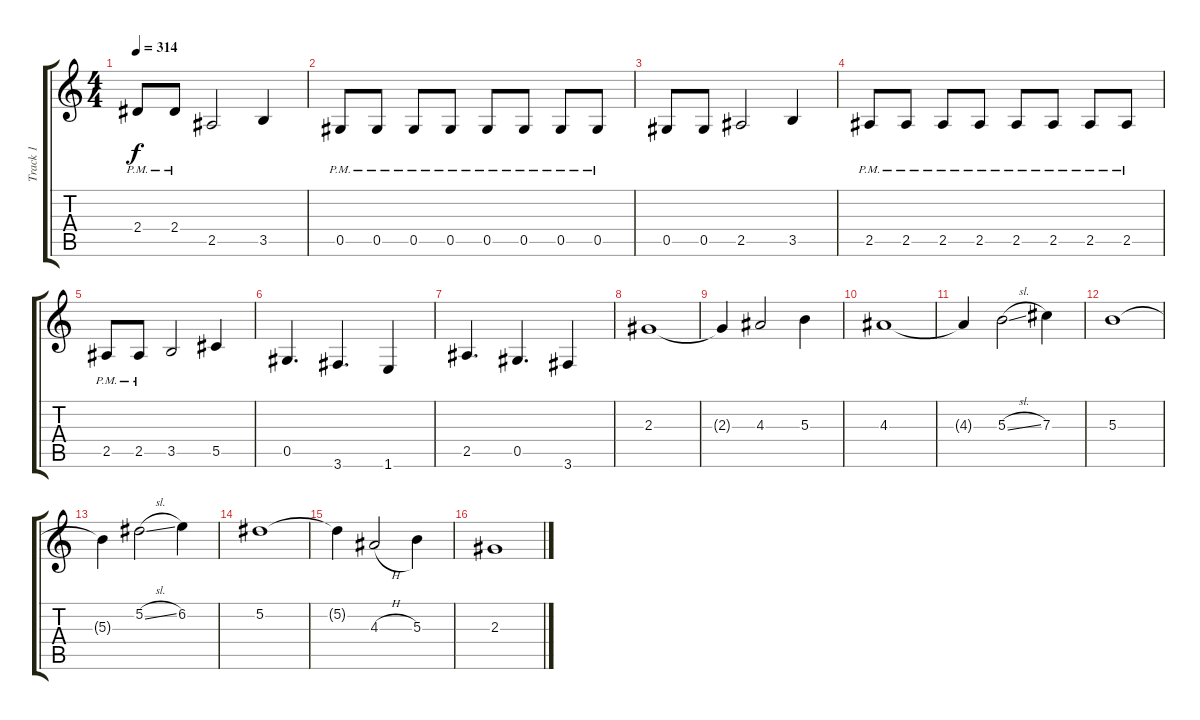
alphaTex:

\track ("Track 1" "Track 1") {instrument electricguitarclean}
\staff {score tabs}
\tuning (Eb4 Bb3 Gb3 Db3 Ab2 Eb2) {hide}
\ts (4 4)
\tempo 314
\clef g2
\ks c
2.4{pm}.8{dy f} 2.4{pm}.8 2.5.2 3.5.4 |
0.5{pm}.8 0.5{pm}.8 0.5{pm}.8 0.5{pm}.8 0.5{pm}.8 0.5{pm}.8 0.5{pm}.8 0.5{pm}.8 |
0.5.8 0.5.8 2.5.2 3.5.4 |
2.5{pm}.8 2.5{pm}.8 2.5{pm}.8 2.5{pm}.8 2.5{pm}.8 2.5{pm}.8 2.5{pm}.8 2.5{pm}.8 |
2.5{pm}.8 2.5{pm}.8 3.5.2 5.5.4 |
0.5.4{d} 3.6.4{d} 1.6.4 |
2.5.4{d} 0.5.4{d} 3.6.4 |
2.3.1 |
2.3{t}.4 4.3.2 5.3.4 |
4.3.1 |
4.3{t}.4 5.3{sl}.2 7.3.4 |
5.3.1 |
5.3{t}.4 5.2{sl}.2 6.2.4 |
5.2.1 |
5.2{t}.4 4.3{h}.2 5.3.4 |
2.3.1
